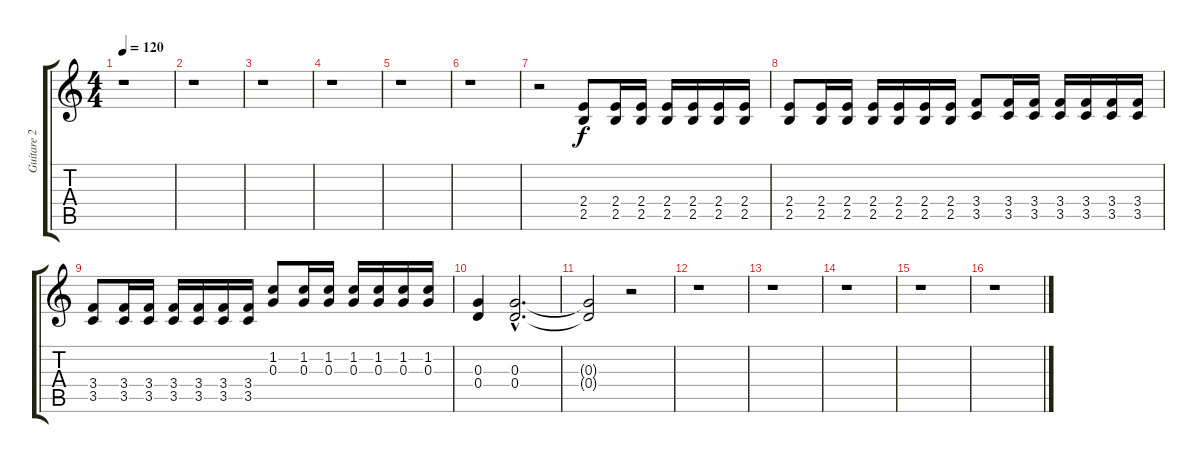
\track ("Guitare 2" "Guitare 2") {instrument distortionguitar}
\staff {score tabs}
\tuning (E4 B3 G3 D3 A2 E2) {hide}
\ts (4 4)
\tempo 120
\clef g2
\ks c
r.1{dy f} |
r.1 |
r.1 |
r.1 |
r.1 |
r.1 |
r.2 (2.4 2.5).8 (2.4 2.5).16 (2.4 2.5).16 (2.4 2.5).16 (2.4 2.5).16 (2.4 2.5).16 (2.4 2.5).16 |
(2.4 2.5).8 (2.4 2.5).16 (2.4 2.5).16 (2.4 2.5).16 (2.4 2.5).16 (2.4 2.5).16 (2.4 2.5).16 (3.4 3.5).8 (3.4 3.5).16 (3.4 3.5).16 (3.4 3.5).16 (3.4 3.5).16 (3.4 3.5).16 (3.4 3.5).16 |
(3.4 3.5).8 (3.4 3.5).16 (3.4 3.5).16 (3.4 3.5).16 (3.4 3.5).16 (3.4 3.5).16 (3.4 3.5).16 (1.2 0.3).8 (1.2 0.3).16 (1.2 0.3).16 (1.2 0.3).16 (1.2 0.3).16 (1.2 0.3).16 (1.2 0.3).16 |
(0.3 0.4).4 (0.3{hac} 0.4{hac}).2{d} |
(0.3{t} 0.4{t}).2 r.2 |
r.1 |
r.1 |
r.1 |
r.1 |
r.1
